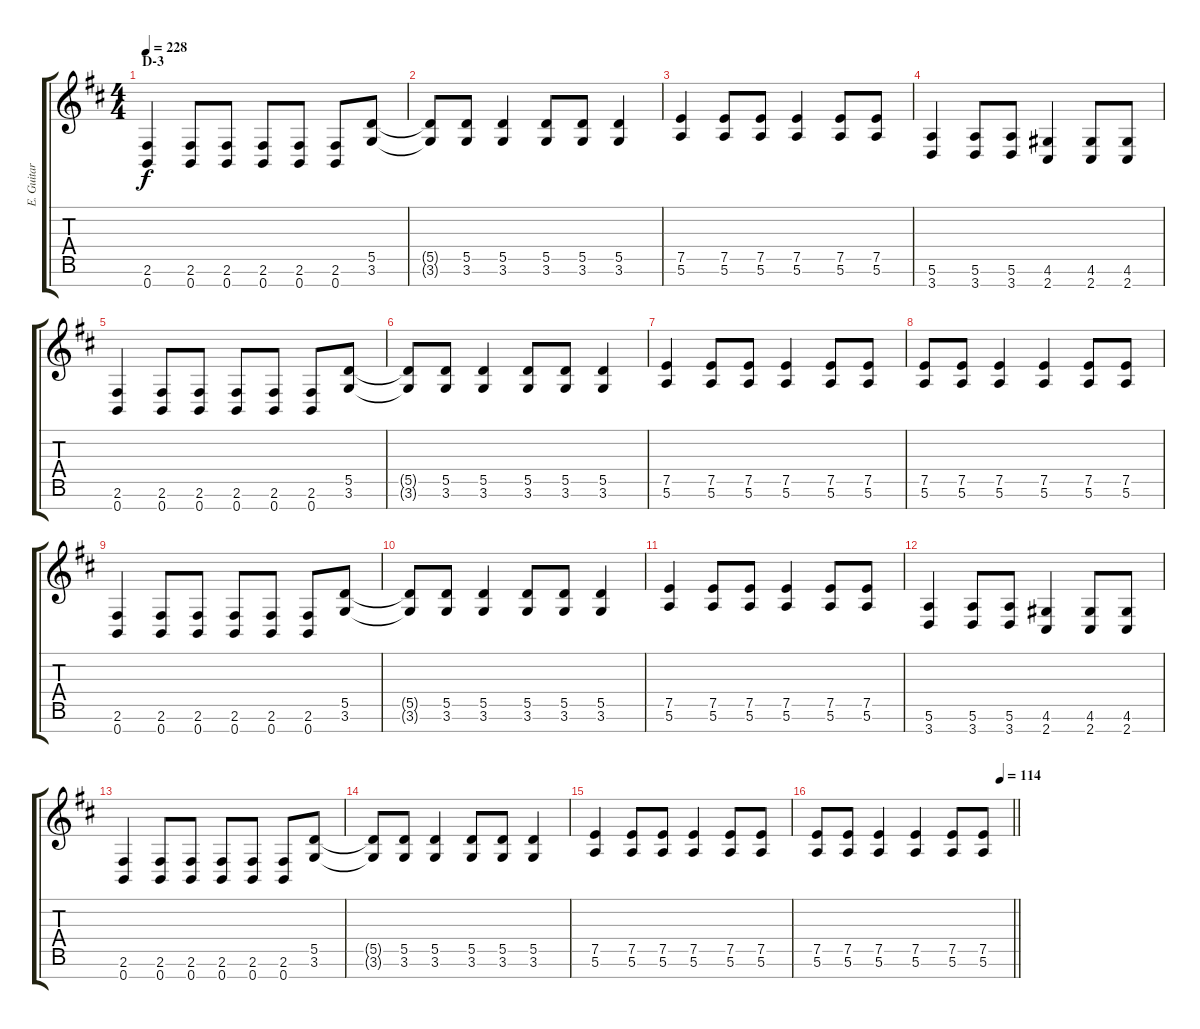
\track ("E. Guitar II" "E. Guitar ") {instrument overdrivenguitar}
\staff {score tabs}
\tuning (E4 B3 G3 D3 A2 E2 B1) {hide}
\ts (4 4)
\section ("" "D-3")
\tempo 228
\clef g2
\ks d
(2.6 0.7).4{dy f} (2.6 0.7).8 (2.6 0.7).8 (2.6 0.7).8 (2.6 0.7).8 (2.6 0.7).8 (5.5 3.6).8 |
(5.5{t} 3.6{t}).8 (5.5 3.6).8 (5.5 3.6).4 (5.5 3.6).8 (5.5 3.6).8 (5.5 3.6).4 |
(7.5 5.6).4 (7.5 5.6).8 (7.5 5.6).8 (7.5 5.6).4 (7.5 5.6).8 (7.5 5.6).8 |
(5.6 3.7).4 (5.6 3.7).8 (5.6 3.7).8 (4.6 2.7).4 (4.6 2.7).8 (4.6 2.7).8 |
(2.6 0.7).4 (2.6 0.7).8 (2.6 0.7).8 (2.6 0.7).8 (2.6 0.7).8 (2.6 0.7).8 (5.5 3.6).8 |
(5.5{t} 3.6{t}).8 (5.5 3.6).8 (5.5 3.6).4 (5.5 3.6).8 (5.5 3.6).8 (5.5 3.6).4 |
(7.5 5.6).4 (7.5 5.6).8 (7.5 5.6).8 (7.5 5.6).4 (7.5 5.6).8 (7.5 5.6).8 |
(7.5 5.6).8 (7.5 5.6).8 (7.5 5.6).4 (7.5 5.6).4 (7.5 5.6).8 (7.5 5.6).8 |
(2.6 0.7).4 (2.6 0.7).8 (2.6 0.7).8 (2.6 0.7).8 (2.6 0.7).8 (2.6 0.7).8 (5.5 3.6).8 |
(5.5{t} 3.6{t}).8 (5.5 3.6).8 (5.5 3.6).4 (5.5 3.6).8 (5.5 3.6).8 (5.5 3.6).4 |
(7.5 5.6).4 (7.5 5.6).8 (7.5 5.6).8 (7.5 5.6).4 (7.5 5.6).8 (7.5 5.6).8 |
(5.6 3.7).4 (5.6 3.7).8 (5.6 3.7).8 (4.6 2.7).4 (4.6 2.7).8 (4.6 2.7).8 |
(2.6 0.7).4 (2.6 0.7).8 (2.6 0.7).8 (2.6 0.7).8 (2.6 0.7).8 (2.6 0.7).8 (5.5 3.6).8 |
(5.5{t} 3.6{t}).8 (5.5 3.6).8 (5.5 3.6).4 (5.5 3.6).8 (5.5 3.6).8 (5.5 3.6).4 |
(7.5 5.6).4 (7.5 5.6).8 (7.5 5.6).8 (7.5 5.6).4 (7.5 5.6).8 (7.5 5.6).8 |
\tempo (114 0.9375)
\barLineRight lightlight
(7.5 5.6).8 (7.5 5.6).8 (7.5 5.6).4 (7.5 5.6).4 (7.5 5.6).8 (7.5 5.6).8
